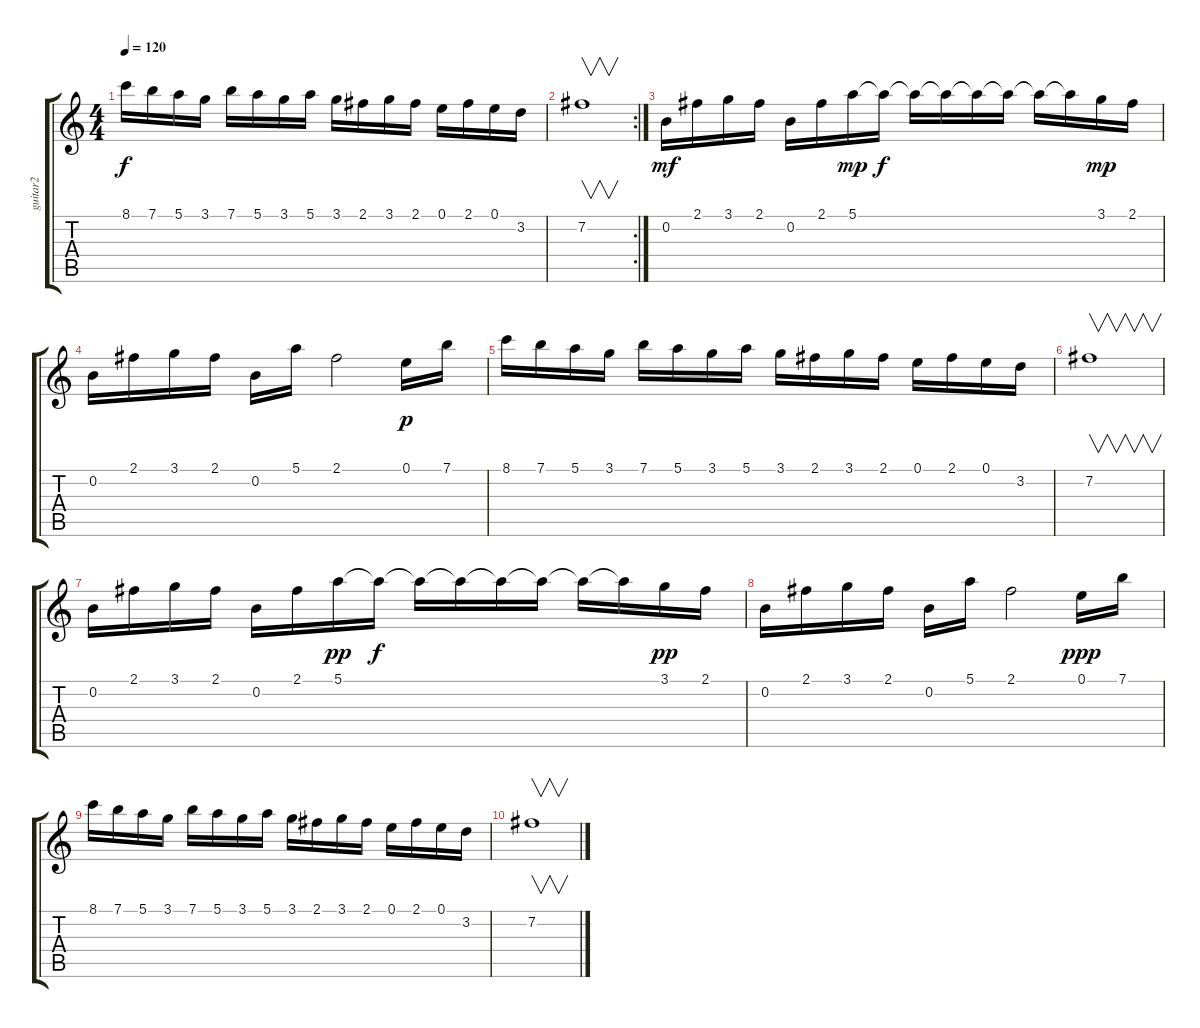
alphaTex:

\track ("guitar2" "guitar2") {instrument overdrivenguitar}
\staff {score tabs}
\tuning (E4 B3 G3 D3 A2 E2) {hide}
\ts (4 4)
\tempo 120
\clef g2
\ks c
8.1.16{dy f} 7.1.16 5.1.16 3.1.16 7.1.16 5.1.16 3.1.16 5.1.16 3.1.16 2.1.16 3.1.16 2.1.16 0.1.16 2.1.16 0.1.16 3.2.16 |
\rc 2
7.2.1{v} |
0.2.16{dy mf} 2.1.16 3.1.16 2.1.16 0.2.16 2.1.16 5.1.16{dy mp} 5.1{t}.16{dy f} 5.1{t}.16 5.1{t}.16 5.1{t}.16 5.1{t}.16 5.1{t}.16 5.1{t}.16 3.1.16{dy mp} 2.1.16 |
0.2.16 2.1.16 3.1.16 2.1.16 0.2.16 5.1.16 2.1.2 0.1.16{dy p} 7.1.16 |
8.1.16 7.1.16 5.1.16 3.1.16 7.1.16 5.1.16 3.1.16 5.1.16 3.1.16 2.1.16 3.1.16 2.1.16 0.1.16 2.1.16 0.1.16 3.2.16 |
7.2.1{v} |
0.2.16 2.1.16 3.1.16 2.1.16 0.2.16 2.1.16 5.1.16{dy pp} 5.1{t}.16{dy f} 5.1{t}.16 5.1{t}.16 5.1{t}.16 5.1{t}.16 5.1{t}.16 5.1{t}.16 3.1.16{dy pp} 2.1.16 |
0.2.16 2.1.16 3.1.16 2.1.16 0.2.16 5.1.16 2.1.2 0.1.16{dy ppp} 7.1.16 |
8.1.16{volume 0} 7.1.16 5.1.16 3.1.16 7.1.16 5.1.16 3.1.16 5.1.16 3.1.16 2.1.16 3.1.16 2.1.16 0.1.16 2.1.16 0.1.16 3.2.16 |
7.2.1{v}
